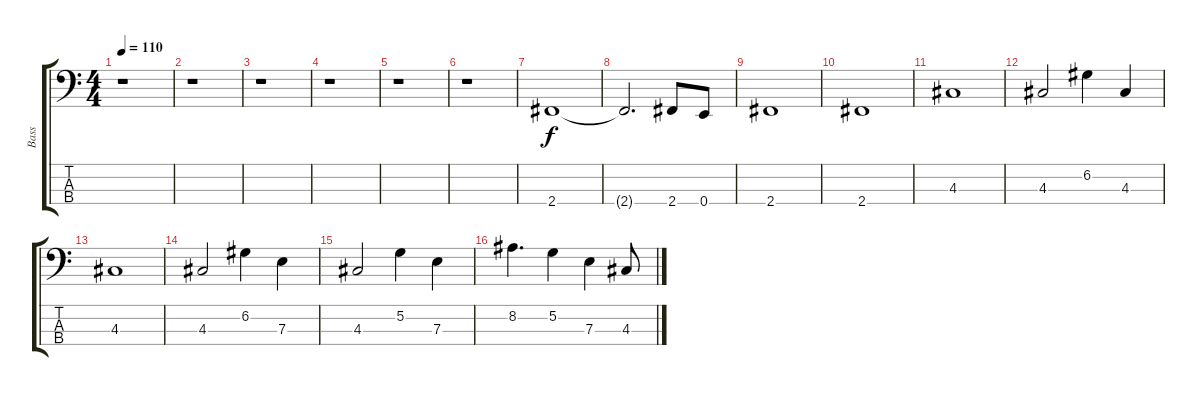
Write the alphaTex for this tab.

\track ("Bass" "Bass") {instrument electricbassfinger}
\staff {score tabs}
\tuning (G2 D2 A1 E1) {hide}
\ts (4 4)
\tempo 110
\clef f4
\ks c
r.1{dy f} |
r.1 |
r.1 |
r.1 |
r.1 |
r.1 |
2.4.1 |
2.4{t}.2{d} 2.4.8 0.4.8 |
2.4.1 |
2.4.1 |
4.3.1 |
4.3.2 6.2.4 4.3.4 |
4.3.1 |
4.3.2 6.2.4 7.3.4 |
4.3.2 5.2.4 7.3.4 |
8.2.4{d} 5.2.4 7.3.4 4.3.8
